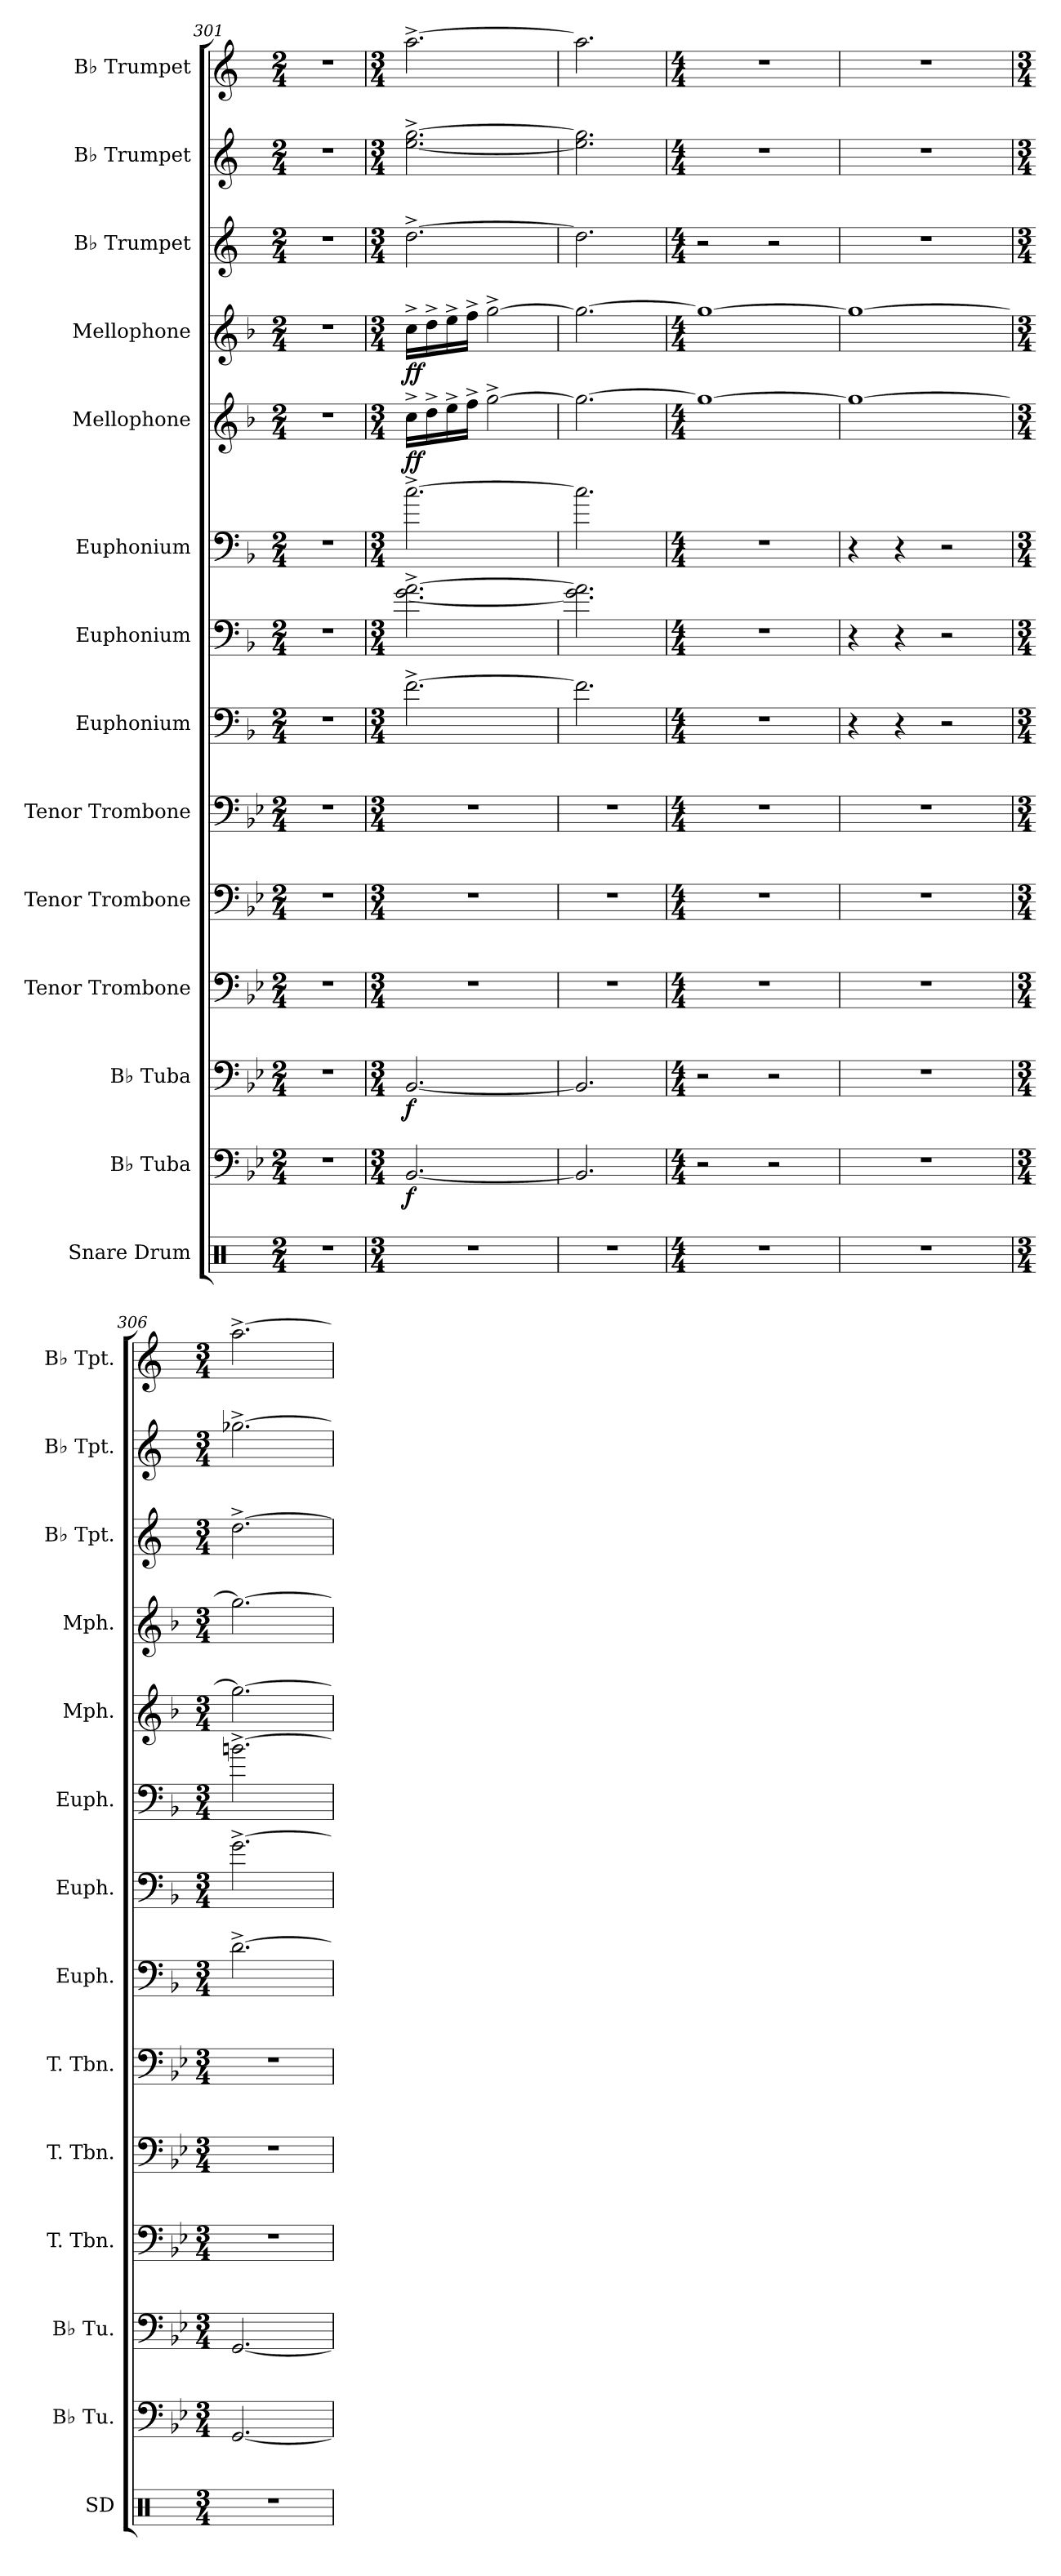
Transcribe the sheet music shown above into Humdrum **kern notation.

**kern	**kern	**dynam	**kern	**dynam	**kern	**kern	**kern	**kern	**kern	**kern	**kern	**dynam	**kern	**dynam	**kern	**kern	**kern
*part14	*part13	*part13	*part12	*part12	*part11	*part10	*part9	*part8	*part7	*part6	*part5	*part5	*part4	*part4	*part3	*part2	*part1
*staff14	*staff13	*staff13	*staff12	*staff12	*staff11	*staff10	*staff9	*staff8	*staff7	*staff6	*staff5	*staff5	*staff4	*staff4	*staff3	*staff2	*staff1
*I"Snare Drum	*I"B♭ Tuba	*	*I"B♭ Tuba	*	*I"Tenor Trombone	*I"Tenor Trombone	*I"Tenor Trombone	*I"Euphonium	*I"Euphonium	*I"Euphonium	*I"Mellophone	*	*I"Mellophone	*	*I"B♭ Trumpet	*I"B♭ Trumpet	*I"B♭ Trumpet
*I'SD	*I'B♭ Tu.	*	*I'B♭ Tu.	*	*I'T. Tbn.	*I'T. Tbn.	*I'T. Tbn.	*I'Euph.	*I'Euph.	*I'Euph.	*I'Mph.	*	*I'Mph.	*	*I'B♭ Tpt.	*I'B♭ Tpt.	*I'B♭ Tpt.
*clefX	*clefF4	*	*clefF4	*	*clefF4	*clefF4	*clefF4	*clefF4	*clefF4	*clefF4	*clefG2	*	*clefG2	*	*clefG2	*clefG2	*clefG2
*	*	*	*	*	*	*	*	*ITrd4c7	*ITrd4c7	*ITrd4c7	*ITrd4c7	*	*ITrd4c7	*	*ITrd1c2	*ITrd1c2	*ITrd1c2
*k[]	*k[b-e-]	*	*k[b-e-]	*	*k[b-e-]	*k[b-e-]	*k[b-e-]	*k[b-e-]	*k[b-e-]	*k[b-e-]	*k[b-e-]	*	*k[b-e-]	*	*k[b-e-]	*k[b-e-]	*k[b-e-]
*M2/4	*M2/4	*	*M2/4	*	*M2/4	*M2/4	*M2/4	*M2/4	*M2/4	*M2/4	*M2/4	*	*M2/4	*	*M2/4	*M2/4	*M2/4
=301	=301	=301	=301	=301	=301	=301	=301	=301	=301	=301	=301	=301	=301	=301	=301	=301	=301
2r	2r	.	2r	.	2r	2r	2r	2r	2r	2r	2r	.	2r	.	2r	2r	2r
=302	=302	=302	=302	=302	=302	=302	=302	=302	=302	=302	=302	=302	=302	=302	=302	=302	=302
*M3/4	*M3/4	*	*M3/4	*	*M3/4	*M3/4	*M3/4	*M3/4	*M3/4	*M3/4	*M3/4	*	*M3/4	*	*M3/4	*M3/4	*M3/4
!	!	!LO:DY:b	!	!LO:DY:b	!	!	!	!	!	!	!	!LO:DY:b	!	!LO:DY:b	!	!	!
2.r	[2.BB-/	f	[2.BB-/	f	2.r	2.r	2.r	[2.B-^\	[2.c\^ [2.d\^	[2.f^\	16f^\LL	ff	16f^\LL	ff	[2.cc^\	[2.dd\^ [2.ff\^	[2.gg^\
.	.	.	.	.	.	.	.	.	.	.	16g^\	.	16g^\	.	.	.	.
.	.	.	.	.	.	.	.	.	.	.	16a^\	.	16a^\	.	.	.	.
.	.	.	.	.	.	.	.	.	.	.	16b-^\JJ	.	16b-^\JJ	.	.	.	.
.	.	.	.	.	.	.	.	.	.	.	[2cc^\	.	[2cc^\	.	.	.	.
=303	=303	=303	=303	=303	=303	=303	=303	=303	=303	=303	=303	=303	=303	=303	=303	=303	=303
2.r	2.BB-/]	.	2.BB-/]	.	2.r	2.r	2.r	2.B-\]	2.c\] 2.d\]	2.f\]	2.cc\_	.	2.cc\_	.	2.cc\]	2.dd\] 2.ff\]	2.gg\]
=304	=304	=304	=304	=304	=304	=304	=304	=304	=304	=304	=304	=304	=304	=304	=304	=304	=304
*M4/4	*M4/4	*	*M4/4	*	*M4/4	*M4/4	*M4/4	*M4/4	*M4/4	*M4/4	*M4/4	*	*M4/4	*	*M4/4	*M4/4	*M4/4
1r	2r	.	2r	.	1r	1r	1r	1r	1r	1r	1cc_	.	1cc_	.	2r	1r	1r
.	2r	.	2r	.	.	.	.	.	.	.	.	.	.	.	2r	.	.
=305	=305	=305	=305	=305	=305	=305	=305	=305	=305	=305	=305	=305	=305	=305	=305	=305	=305
1r	1r	.	1r	.	1r	1r	1r	4r	4r	4r	1cc_	.	1cc_	.	1r	1r	1r
.	.	.	.	.	.	.	.	4r	4r	4r	.	.	.	.	.	.	.
.	.	.	.	.	.	.	.	2r	2r	2r	.	.	.	.	.	.	.
!!LO:PB:g=z
=306	=306	=306	=306	=306	=306	=306	=306	=306	=306	=306	=306	=306	=306	=306	=306	=306	=306
*M3/4	*M3/4	*	*M3/4	*	*M3/4	*M3/4	*M3/4	*M3/4	*M3/4	*M3/4	*M3/4	*	*M3/4	*	*M3/4	*M3/4	*M3/4
2.r	[2.GG/	.	[2.GG/	.	2.r	2.r	2.r	[2.G^\	[2.c^\	[2.en^\	2.cc\_	.	2.cc\_	.	[2.cc^\	[2.ff-X^\	[2.gg^\
=	=	=	=	=	=	=	=	=	=	=	=	=	=	=	=	=	=
*-	*-	*-	*-	*-	*-	*-	*-	*-	*-	*-	*-	*-	*-	*-	*-	*-	*-
